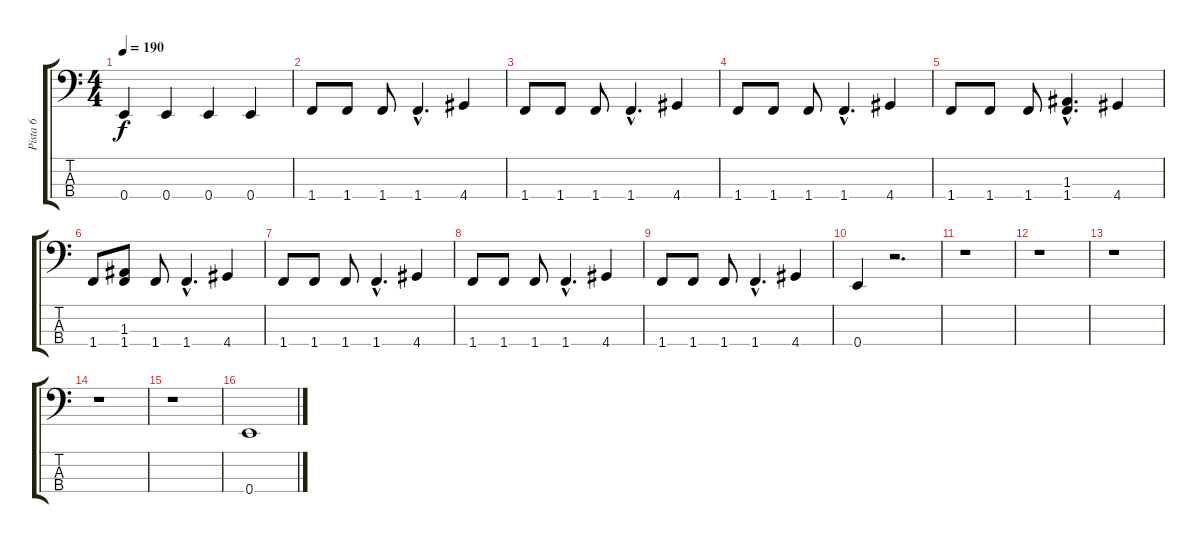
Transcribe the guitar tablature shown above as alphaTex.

\track ("Pista 6" "Pista 6") {instrument electricbasspick}
\staff {score tabs}
\tuning (G2 D2 A1 E1) {hide}
\ts (4 4)
\tempo 190
\clef f4
\ks c
0.4.4{dy f} 0.4.4 0.4.4 0.4.4 |
1.4.8 1.4.8 1.4.8 1.4{hac}.4{d} 4.4.4 |
1.4.8 1.4.8 1.4.8 1.4{hac}.4{d} 4.4.4 |
1.4.8 1.4.8 1.4.8 1.4{hac}.4{d} 4.4.4 |
1.4.8 1.4.8 1.4.8 (1.3{hac} 1.4{hac}).4{d} 4.4.4 |
1.4.8 (1.3 1.4).8 1.4.8 1.4{hac}.4{d} 4.4.4 |
1.4.8 1.4.8 1.4.8 1.4{hac}.4{d} 4.4.4 |
1.4.8 1.4.8 1.4.8 1.4{hac}.4{d} 4.4.4 |
1.4.8 1.4.8 1.4.8 1.4{hac}.4{d} 4.4.4 |
0.4.4 r.2{d} |
r.1 |
r.1 |
r.1 |
r.1 |
r.1 |
0.4.1
